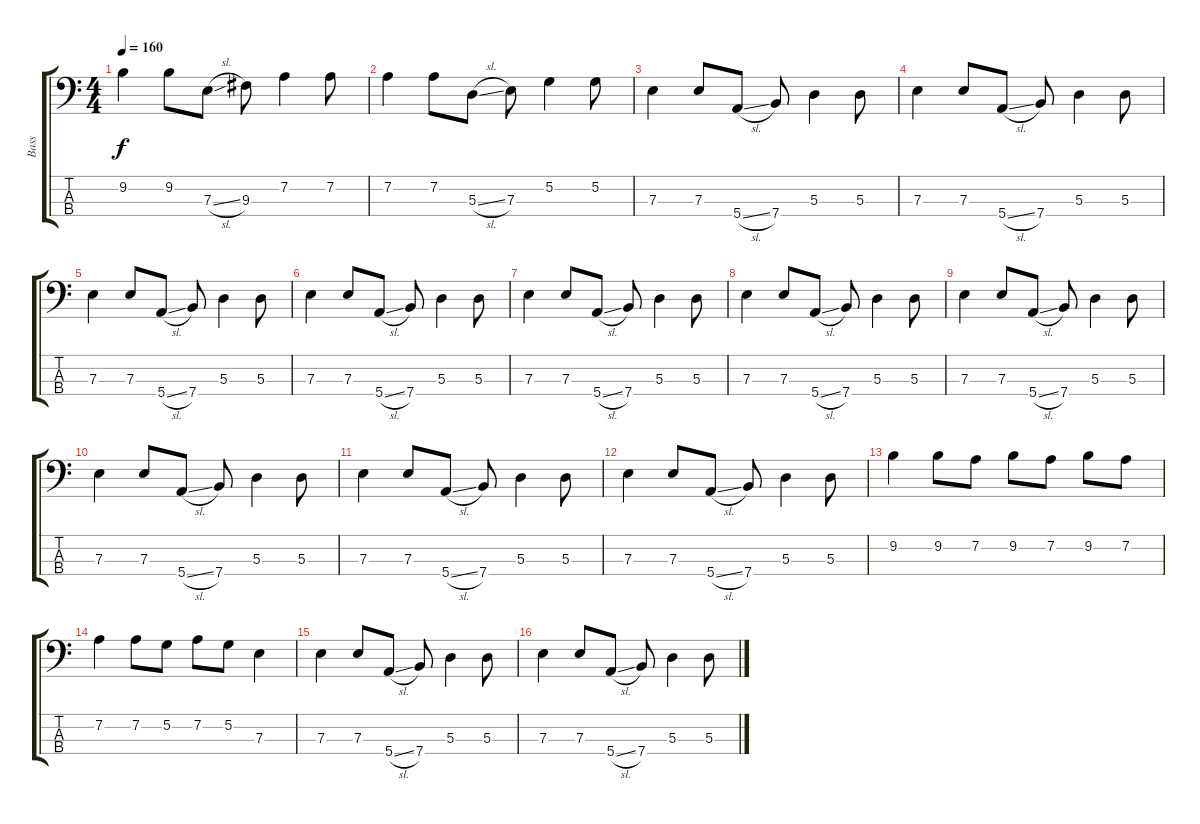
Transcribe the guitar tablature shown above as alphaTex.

\track ("Bass" "Bass") {instrument electricbassfinger}
\staff {score tabs}
\tuning (G2 D2 A1 E1) {hide}
\ts (4 4)
\tempo 160
\clef f4
\ks c
9.2.4{dy f} 9.2.8 7.3{sl}.8 9.3.8 7.2.4 7.2.8 |
7.2.4 7.2.8 5.3{sl}.8 7.3.8 5.2.4 5.2.8 |
7.3.4 7.3.8 5.4{sl}.8 7.4.8 5.3.4 5.3.8 |
7.3.4 7.3.8 5.4{sl}.8 7.4.8 5.3.4 5.3.8 |
7.3.4 7.3.8 5.4{sl}.8 7.4.8 5.3.4 5.3.8 |
7.3.4 7.3.8 5.4{sl}.8 7.4.8 5.3.4 5.3.8 |
7.3.4 7.3.8 5.4{sl}.8 7.4.8 5.3.4 5.3.8 |
7.3.4 7.3.8 5.4{sl}.8 7.4.8 5.3.4 5.3.8 |
7.3.4 7.3.8 5.4{sl}.8 7.4.8 5.3.4 5.3.8 |
7.3.4 7.3.8 5.4{sl}.8 7.4.8 5.3.4 5.3.8 |
7.3.4 7.3.8 5.4{sl}.8 7.4.8 5.3.4 5.3.8 |
7.3.4 7.3.8 5.4{sl}.8 7.4.8 5.3.4 5.3.8 |
9.2.4 9.2.8 7.2.8 9.2.8 7.2.8 9.2.8 7.2.8 |
7.2.4 7.2.8 5.2.8 7.2.8 5.2.8 7.3.4 |
7.3.4 7.3.8 5.4{sl}.8 7.4.8 5.3.4 5.3.8 |
7.3.4 7.3.8 5.4{sl}.8 7.4.8 5.3.4 5.3.8
